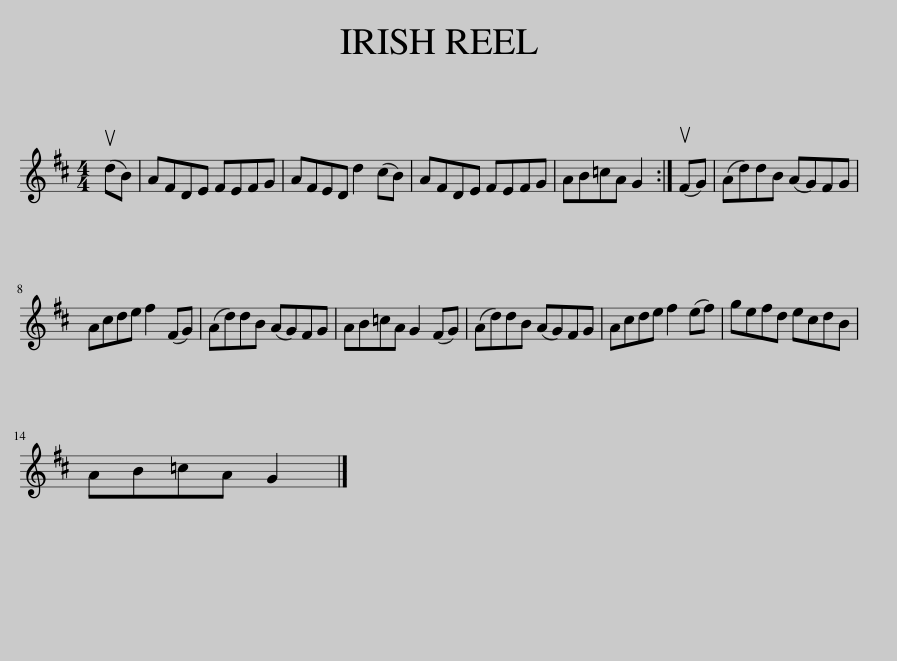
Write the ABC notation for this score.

X:1
L:1/8
M:4/4
I:linebreak $
K:D
V:1 treble
V:1
 (udB) | AFDE FEFG | AFED d2 (cB) | AFDE FEFG | AB=cA G2 :| %5
 (uFG) | (Ad)dB (AG)FG |$ Acde f2 (FG) | (Ad)dB (AG)FG | AB=cA G2 (FG) | %10
 (Ad)dB (AG)FG | Acde f2 (ef) | gefd ecdB |$ AB=cA G2 |] %14
